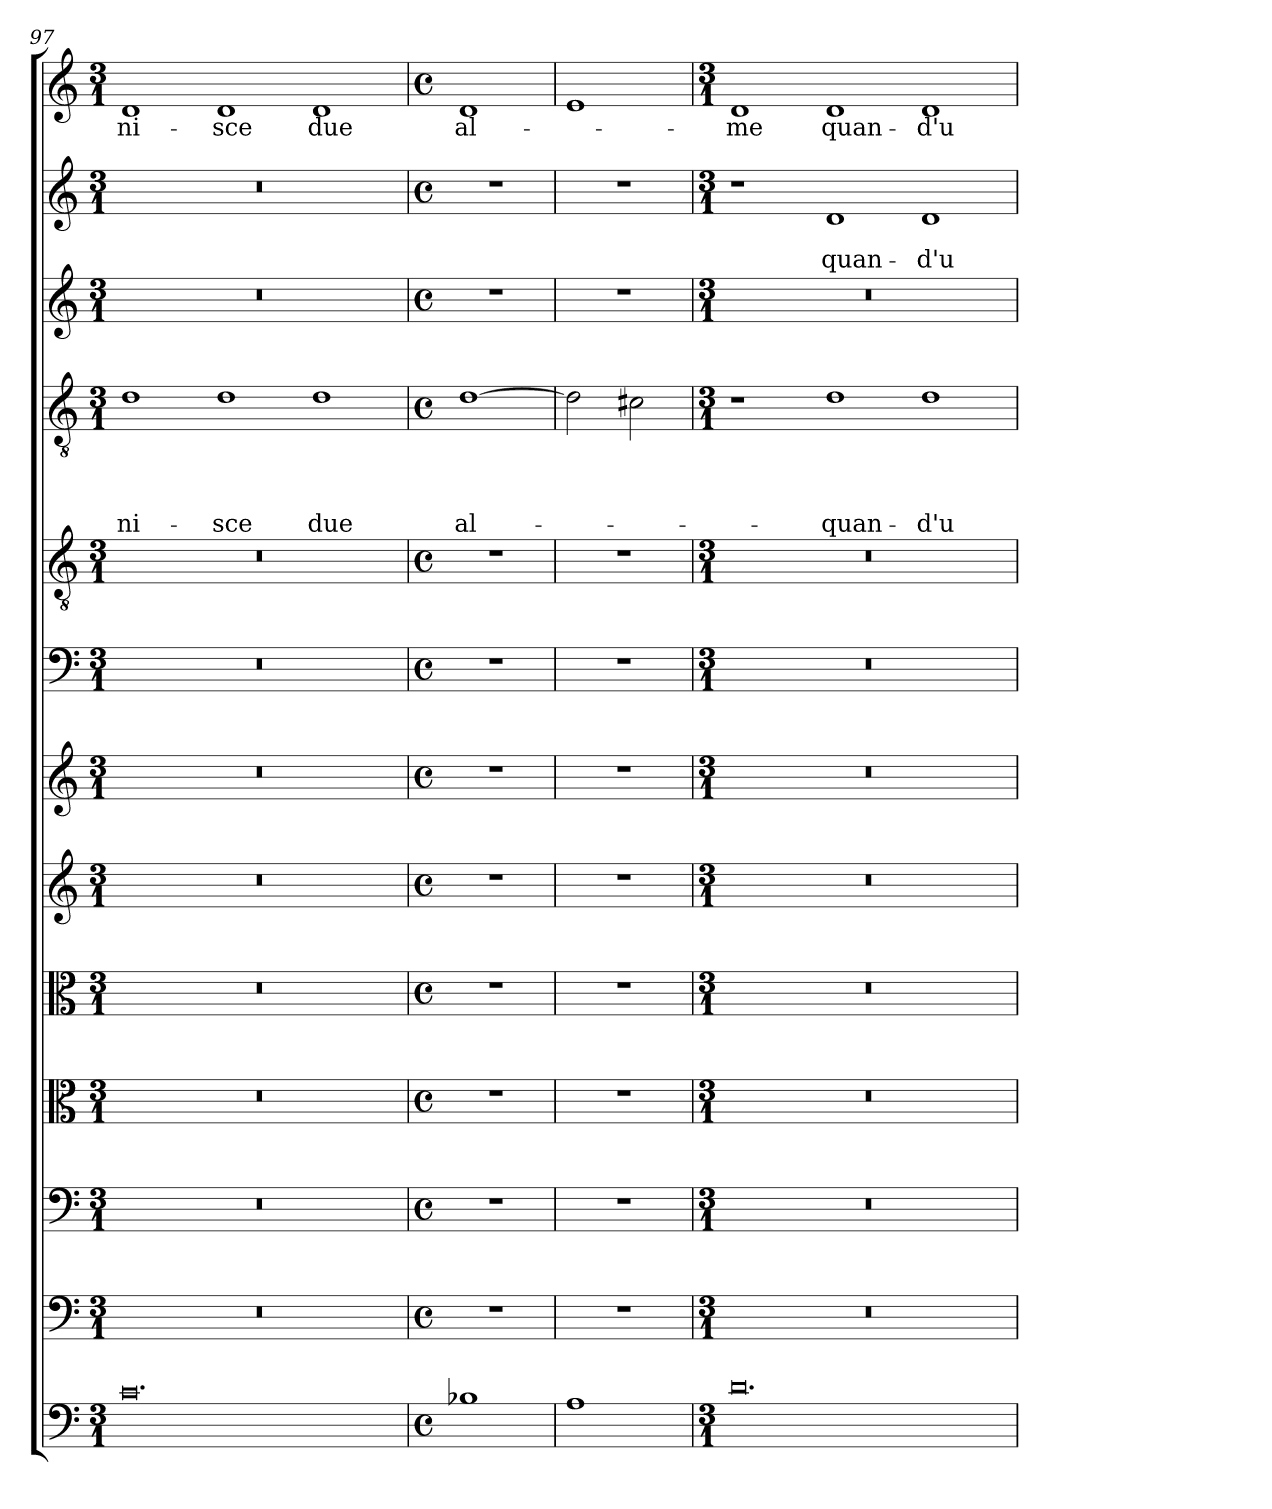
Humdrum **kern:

**kern	**kern	**kern	**kern	**kern	**kern	**kern	**kern	**kern	**kern	**text	**text	**text	**text	**kern	**kern	**text	**text	**kern	**text
*part13	*part12	*part11	*part10	*part9	*part8	*part7	*part6	*part5	*part4	*part4	*part4	*part4	*part4	*part3	*part2	*part2	*part2	*part1	*part1
*staff13	*staff12	*staff11	*staff10	*staff9	*staff8	*staff7	*staff6	*staff5	*staff4	*staff4	*staff4	*staff4	*staff4	*staff3	*staff2	*staff2	*staff2	*staff1	*staff1
!!LO:PB:g=z
*clefF4	*clefF4	*clefF4	*clefC3	*clefC3	*clefG2	*clefG2	*clefF4	*clefGv2	*clefGv2	*	*	*	*	*clefG2	*clefG2	*	*	*clefG2	*
*k[]	*k[]	*k[]	*k[]	*k[]	*k[]	*k[]	*k[]	*k[]	*k[]	*	*	*	*	*k[]	*k[]	*	*	*k[]	*
*C:	*C:	*C:	*C:	*C:	*C:	*C:	*C:	*C:	*C:	*	*	*	*	*C:	*C:	*	*	*C:	*
*M3/1	*M3/1	*M3/1	*M3/1	*M3/1	*M3/1	*M3/1	*M3/1	*M3/1	*M3/1	*	*	*	*	*M3/1	*M3/1	*	*	*M3/1	*
=97	=97	=97	=97	=97	=97	=97	=97	=97	=97	=97	=97	=97	=97	=97	=97	=97	=97	=97	=97
!	!	!	!	!	!	!	!	!	!	!	!	!	!LO:LY:b	!	!	!	!	!	!LO:LY:b
0.c	0.r	0.r	0.r	0.r	0.r	0.r	0.r	0.r	1d	.	.	.	-ni-	0.r	0.r	.	.	1d	-ni-
!	!	!	!	!	!	!	!	!	!	!	!	!	!LO:LY:b	!	!	!	!	!	!LO:LY:b
.	.	.	.	.	.	.	.	.	1d	.	.	.	-sce	.	.	.	.	1d	-sce
!	!	!	!	!	!	!	!	!	!	!	!	!	!LO:LY:b	!	!	!	!	!	!LO:LY:b
.	.	.	.	.	.	.	.	.	1d	.	.	.	due	.	.	.	.	1d	due
=98	=98	=98	=98	=98	=98	=98	=98	=98	=98	=98	=98	=98	=98	=98	=98	=98	=98	=98	=98
*M4/4	*M4/4	*M4/4	*M4/4	*M4/4	*M4/4	*M4/4	*M4/4	*M4/4	*M4/4	*	*	*	*	*M4/4	*M4/4	*	*	*M4/4	*
*met(c)	*met(c)	*met(c)	*met(c)	*met(c)	*met(c)	*met(c)	*met(c)	*met(c)	*met(c)	*	*	*	*	*met(c)	*met(c)	*	*	*met(c)	*
!	!	!	!	!	!	!	!	!	!	!	!	!	!LO:LY:b	!	!	!	!	!	!LO:LY:b
1B-X	1r	1r	1r	1r	1r	1r	1r	1r	[1d	.	.	.	al-	1r	1r	.	.	1d	al-
=99	=99	=99	=99	=99	=99	=99	=99	=99	=99	=99	=99	=99	=99	=99	=99	=99	=99	=99	=99
1A	1r	1r	1r	1r	1r	1r	1r	1r	2d\]	.	.	.	.	1r	1r	.	.	1e	.
.	.	.	.	.	.	.	.	.	2c#X\	.	.	.	.	.	.	.	.	.	.
=100	=100	=100	=100	=100	=100	=100	=100	=100	=100	=100	=100	=100	=100	=100	=100	=100	=100	=100	=100
*M3/1	*M3/1	*M3/1	*M3/1	*M3/1	*M3/1	*M3/1	*M3/1	*M3/1	*M3/1	*	*	*	*	*M3/1	*M3/1	*	*	*M3/1	*
!	!	!	!	!	!	!	!	!	!	!	!	!	!	!	!	!	!	!	!LO:LY:b
0.d	0.r	0.r	0.r	0.r	0.r	0.r	0.r	0.r	1r	.	.	.	.	0.r	1r	.	.	1d	-me
!	!	!	!	!	!	!	!	!	!	!	!	!	!LO:LY:b	!	!	!	!LO:LY:b	!	!LO:LY:b
.	.	.	.	.	.	.	.	.	1d	.	.	.	-quan-	.	1d	.	quan-	1d	quan-
!	!	!	!	!	!	!	!	!	!	!	!	!	!LO:LY:b	!	!	!	!LO:LY:b	!	!LO:LY:b
.	.	.	.	.	.	.	.	.	1d	.	.	.	-d'u-	.	1d	.	-d'u-	1d	-d'u-
=	=	=	=	=	=	=	=	=	=	=	=	=	=	=	=	=	=	=	=
*-	*-	*-	*-	*-	*-	*-	*-	*-	*-	*-	*-	*-	*-	*-	*-	*-	*-	*-	*-
